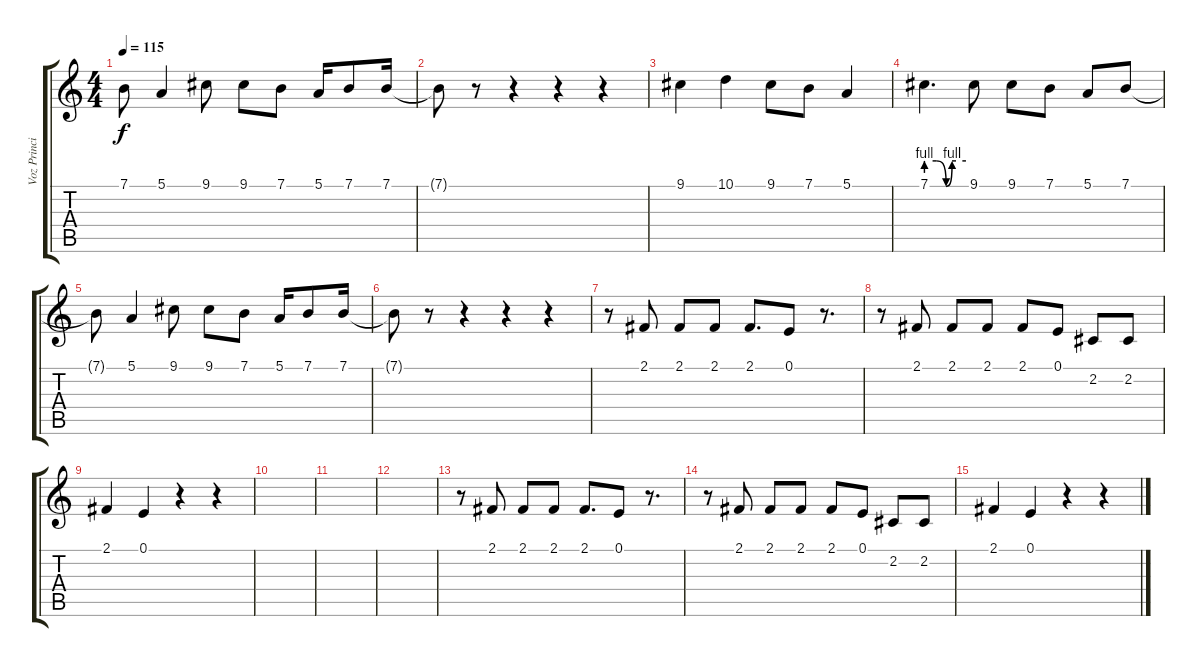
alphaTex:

\track ("Voz Principal" "Voz Princi") {instrument violin}
\staff {score tabs}
\tuning (E4 B3 G3 D3 A2 E2) {hide}
\ts (4 4)
\tempo 115
\clef g2
\ks c
7.1{t}.8{dy f} 5.1.4 9.1.8 9.1.8 7.1.8 5.1.16 7.1.8 7.1.16 |
7.1{t}.8 r.8 r.4 r.4 r.4 |
9.1.4 10.1.4 9.1.8 7.1.8 5.1.4 |
7.1{be (custom 0 4 15 4 30 0 39 4 45 4 60 4)}.4{d} 9.1.8 9.1.8 7.1.8 5.1.8 7.1.8 |
7.1{t}.8 5.1.4 9.1.8 9.1.8 7.1.8 5.1.16 7.1.8 7.1.16 |
7.1{t}.8 r.8 r.4 r.4 r.4 |
r.8 2.1.8 2.1.8 2.1.8 2.1.8{d} 0.1.8 r.8{d} |
r.8 2.1.8 2.1.8 2.1.8 2.1.8 0.1.8 2.2.8 2.2.8 |
2.1.4 0.1.4 r.4 r.4 |
|
|
|
r.8 2.1.8 2.1.8 2.1.8 2.1.8{d} 0.1.8 r.8{d} |
r.8 2.1.8 2.1.8 2.1.8 2.1.8 0.1.8 2.2.8 2.2.8 |
2.1.4 0.1.4 r.4 r.4
